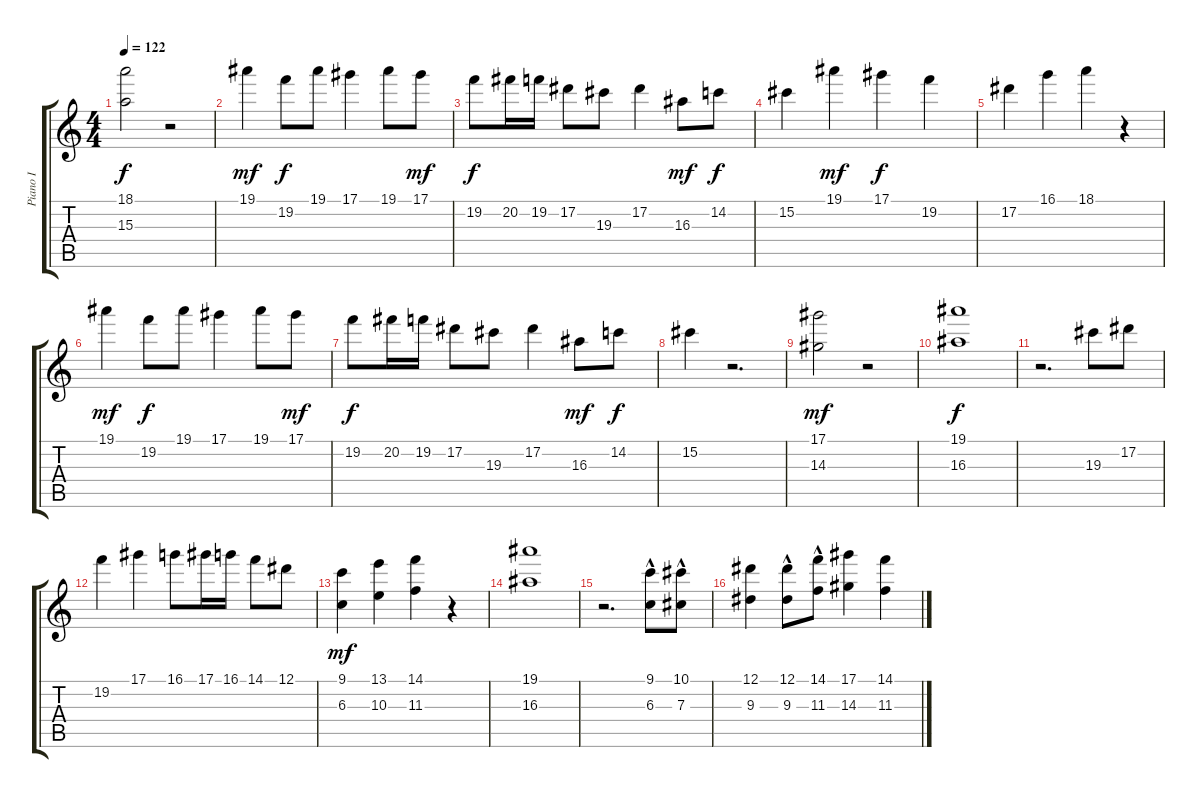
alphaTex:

\track ("Piano I" "Piano I") {instrument electricgrandpiano}
\staff {score tabs}
\tuning (Eb5 Bb4 Gb4 Db4 Ab3 Eb3) {hide}
\ts (4 4)
\tempo 122
\clef g2
\ks c
(18.1 15.3).2{dy f} r.2 |
19.1.4{dy mf} 19.2.8{dy f} 19.1.8 17.1.4 19.1.8 17.1.8{dy mf} |
19.2.8{dy f} 20.2.16 19.2.16 17.2.8 19.3.8 17.2.4 16.3.8{dy mf} 14.2.8{dy f} |
15.2.4 19.1.4{dy mf} 17.1.4{dy f} 19.2.4 |
17.2.4 16.1.4 18.1.4 r.4 |
19.1.4{dy mf} 19.2.8{dy f} 19.1.8 17.1.4 19.1.8 17.1.8{dy mf} |
19.2.8{dy f} 20.2.16 19.2.16 17.2.8 19.3.8 17.2.4 16.3.8{dy mf} 14.2.8{dy f} |
15.2.4 r.2{d} |
(17.1 14.3).2{dy mf} r.2 |
(19.1 16.3).1{dy f} |
r.2{d} 19.3.8 17.2.8 |
19.2.4 17.1.4 16.1.8 17.1.16 16.1.16 14.1.8 12.1.8 |
(9.1 6.3).4{dy mf} (13.1 10.3).4 (14.1 11.3).4 r.4 |
(19.1 16.3).1 |
r.2{d} (9.1{hac} 6.3{hac}).8 (10.1{hac} 7.3{hac}).8 |
(12.1 9.3).4 (12.1{hac} 9.3{hac}).8 (14.1{hac} 11.3{hac}).8 (17.1 14.3).4 (14.1 11.3).4
